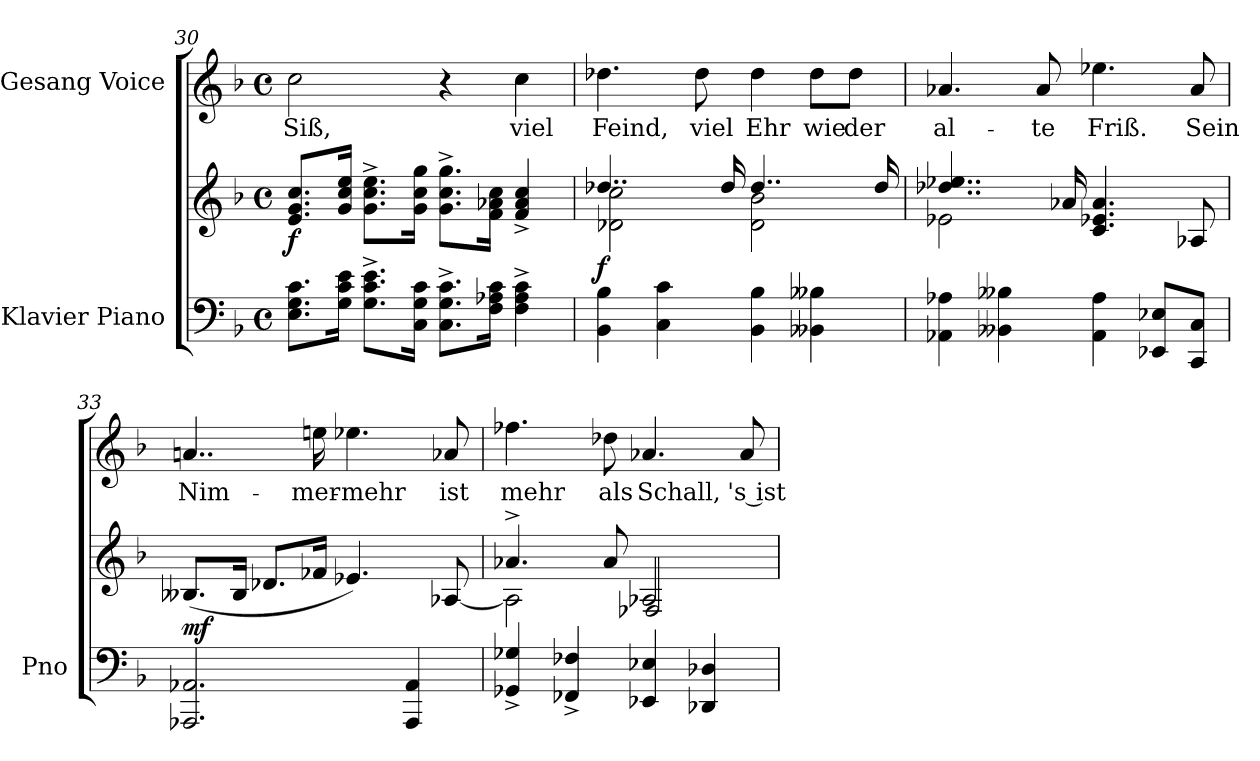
**kern	**kern	**dynam	**kern	**text
*part2	*part2	*part2	*part1	*part1
*staff3	*staff2	*staff2/3	*staff1	*staff1
*I"Klavier Piano	*	*	*I"Gesang Voice	*
*I'Pno	*	*	*	*
*clefF4	*clefG2	*	*clefG2	*
*k[b-]	*k[b-]	*	*k[b-]	*
*M4/4	*M4/4	*	*M4/4	*
*met(c)	*met(c)	*	*met(c)	*
=30	=30	=30	=30	=30
!	!	!LO:DY:b	!	!
8.E\ 8.G\ 8.c\L	8.e/ 8.g/ 8.cc/L	f	2cc\	Siß,
16G\ 16c\ 16e\Jk	16g/ 16cc/ 16ee/Jk	.	.	.
8.G\^ 8.c\^ 8.e\^L	8.g\^ 8.cc\^ 8.ee\^L	.	.	.
16C\ 16G\ 16c\Jk	16g\ 16cc\ 16gg\Jk	.	.	.
8.C\^ 8.G\^ 8.c\^L	8.g\^ 8.cc\^ 8.gg\^L	.	4r	.
16F\ 16A-X\ 16c\Jk	16f\ 16a-X\ 16cc\Jk	.	.	.
4F\^> 4A-\^> 4c\^>	4f/^> 4a-/^> 4cc/^>	.	4cc\	viel
=31	=31	=31	=31	=31
*	*^	*	*	*
!	!	!	!LO:DY:b	!	!
4BB-\ 4B-\	4..dd-X/	2d-X\ 2cc\	f	4.dd-X\	Feind,
4C\ 4c\	.	.	.	.	.
.	.	.	.	8dd-\	viel
.	16dd-/	.	.	.	.
4BB-\ 4B-\	4..dd-/	2d-\ 2b-\	.	4dd-\	Ehr
4BB--X\ 4B--X\	.	.	.	8dd-\L	wie
.	.	.	.	8dd-\J	der
.	16dd-/	.	.	.	.
=32	=32	=32	=32	=32	=32
4AA-X\ 4A-X\	4..dd-X/ 4..ee-X/	2e-X\	.	4.a-X/	al-
4BB--X\ 4B--X\	.	.	.	.	.
.	.	.	.	8a-/	-te
.	16a-X/	.	.	.	.
4AA-\ 4A-\	4.c/ 4.e-X/ 4.a-/	2ryy	.	4.ee-X\	Friß.
8EE-X/ 8E-X/L	.	.	.	.	.
8CC/ 8C/J	8A-X/	.	.	8a-/	Sein
*	*v	*v	*	*	*
=33	=33	=33	=33	=33
!	!	!LO:DY:b	!	!
2.AAA-X/ 2.AA-X/	(>8.B--X/L	mf	4..an/	Nim-
.	16B--/Jk	.	.	.
.	8.d-X/L	.	.	.
.	16f-X/Jk	.	16een\	-mer-
.	4.e-X/)	.	4.ee-X\	-mehr
4AAA-/ 4AA-/	.	.	.	.
.	[<8A-X/	.	8a-X/	ist
=34	=34	=34	=34	=34
*	*^	*	*	*
4GG-X/^ 4G-X/^	4.a-X^/	2A-\]	.	4.ff-X\	mehr
4FF-X/^ 4F-X/^	.	.	.	.	.
.	8a-/	.	.	8dd-X\	als
4EE-X/ 4E-X/	2A-X/	2F-X/	.	4.a-X/	Schall,
4DD-X/ 4D-X/	.	.	.	.	.
.	.	.	.	8a-/	's ist
*	*v	*v	*	*	*
=	=	=	=	=
*-	*-	*-	*-	*-
